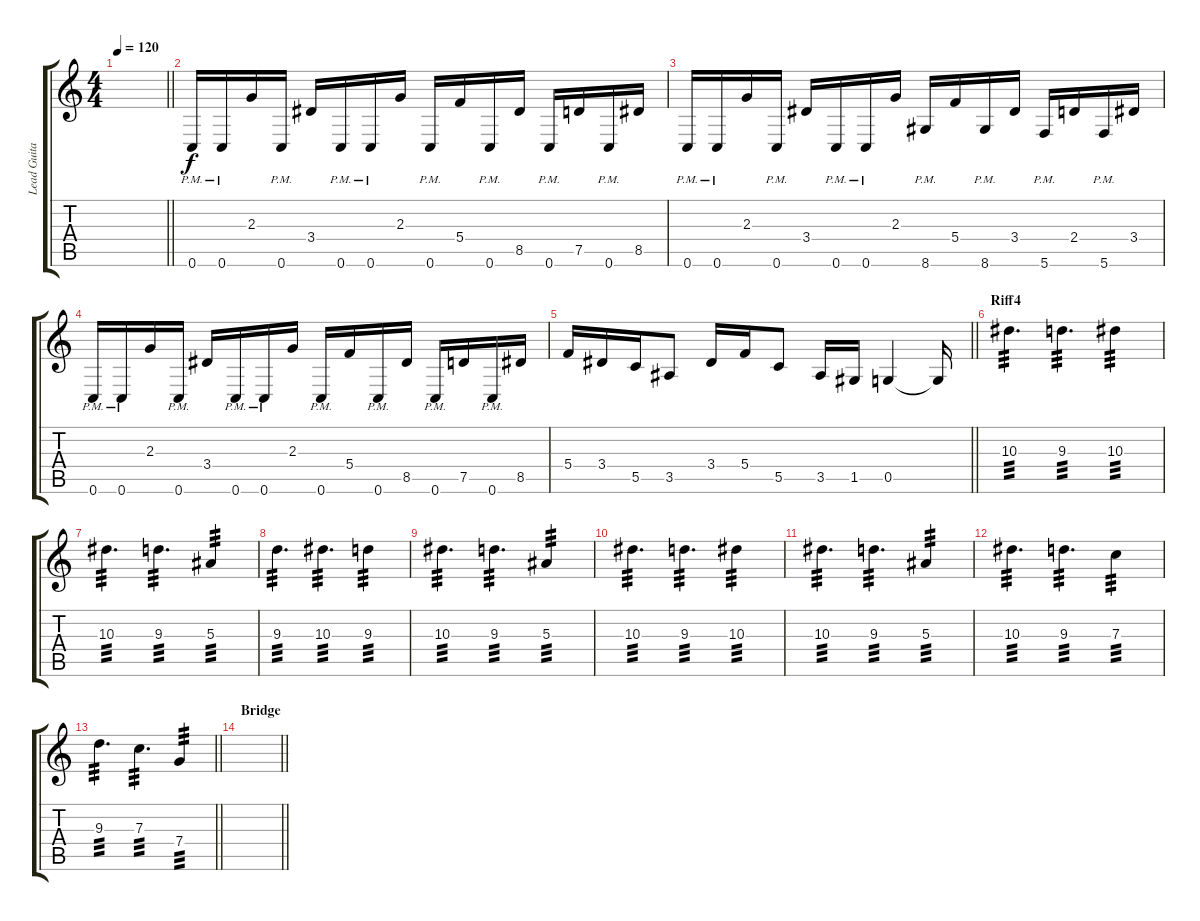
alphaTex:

\track ("Lead Guitar 2" "Lead Guita") {instrument overdrivenguitar}
\staff {score tabs}
\tuning (D4 A3 F3 C3 G2 C2) {hide}
\ts (4 4)
\tempo 120
\clef g2
\barLineRight lightlight
\ks c
|
0.6{pm}.16{volume 10} 0.6{pm}.16 2.3.16 0.6{pm}.16 3.4.16 0.6{pm}.16 0.6{pm}.16 2.3.16 0.6{pm}.16 5.4.16 0.6{pm}.16 8.5.16 0.6{pm}.16 7.5.16 0.6{pm}.16 8.5.16 |
0.6{pm}.16 0.6{pm}.16 2.3.16 0.6{pm}.16 3.4.16 0.6{pm}.16 0.6{pm}.16 2.3.16 8.6{pm}.16 5.4.16 8.6{pm}.16 3.4.16 5.6{pm}.16 2.4.16 5.6{pm}.16 3.4.16 |
0.6{pm}.16 0.6{pm}.16 2.3.16 0.6{pm}.16 3.4.16 0.6{pm}.16 0.6{pm}.16 2.3.16 0.6{pm}.16 5.4.16 0.6{pm}.16 8.5.16 0.6{pm}.16 7.5.16 0.6{pm}.16 8.5.16 |
\barLineRight lightlight
5.4.16 3.4.16 5.5.16 3.5.8 3.4.16 5.4.16 5.5.8 3.5.16 1.5.16 0.5.4 0.5{t}.16 |
\section ("" "Riff4")
10.3.4{d tp 3 volume 7} 9.3.4{d tp 3} 10.3.4{tp 3} |
10.3.4{d tp 3} 9.3.4{d tp 3} 5.3.4{tp 3} |
9.3.4{d tp 3} 10.3.4{d tp 3} 9.3.4{tp 3} |
10.3.4{d tp 3} 9.3.4{d tp 3} 5.3.4{tp 3} |
10.3.4{d tp 3} 9.3.4{d tp 3} 10.3.4{tp 3} |
10.3.4{d tp 3} 9.3.4{d tp 3} 5.3.4{tp 3} |
10.3.4{d tp 3} 9.3.4{d tp 3} 7.3.4{tp 3} |
\barLineRight lightlight
9.3.4{d tp 3} 7.3.4{d tp 3} 7.4.4{tp 3} |
\section ("" "Bridge")
\barLineRight lightlight
